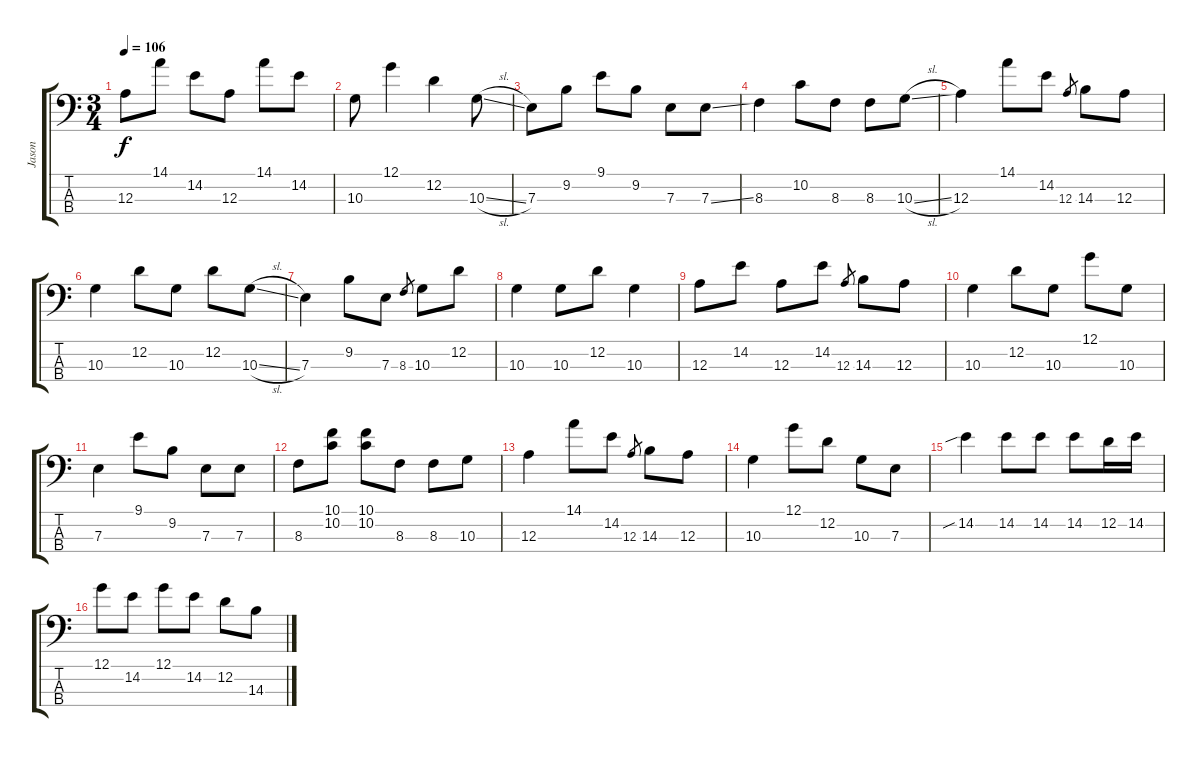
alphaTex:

\track ("Jason" "Jason") {instrument electricbassfinger}
\staff {score tabs}
\tuning (G2 D2 A1 E1) {hide}
\ts (3 4)
\tempo 106
\clef f4
\ks c
12.3.8{dy f instrument electricbassfinger} 14.1.8 14.2.8 12.3.8 14.1.8 14.2.8 |
10.3.8 12.1.4 12.2.4 10.3{sl}.8 |
7.3.8 9.2.8 9.1.8 9.2.8 7.3.8 7.3{ss}.8 |
8.3.4 10.2.8 8.3.8 8.3.8 10.3{sl}.8 |
12.3.4 14.1.8 14.2.8 12.3.8{gr} 14.3.8 12.3.8 |
10.3.4 12.2.8 10.3.8 12.2.8 10.3{sl}.8 |
7.3.4 9.2.8 7.3.8 8.3.8{gr} 10.3.8 12.2.8 |
10.3.4 10.3.8 12.2.8 10.3.4 |
12.3.8 14.2.8 12.3.8 14.2.8 12.3.8{gr} 14.3.8 12.3.8 |
10.3.4 12.2.8 10.3.8 12.1.8 10.3.8 |
7.3.4 9.1.8 9.2.8 7.3.8 7.3.8 |
8.3.8 (10.1 10.2).8 (10.1 10.2).8 8.3.8 8.3.8 10.3.8 |
12.3.4 14.1.8 14.2.8 12.3.8{gr} 14.3.8 12.3.8 |
10.3.4 12.1.8 12.2.8 10.3.8 7.3.8 |
14.2{sib}.4 14.2.8 14.2.8 14.2.8 12.2.16 14.2.16 |
12.1.8 14.2.8 12.1.8 14.2.8 12.2.8 14.3.8
